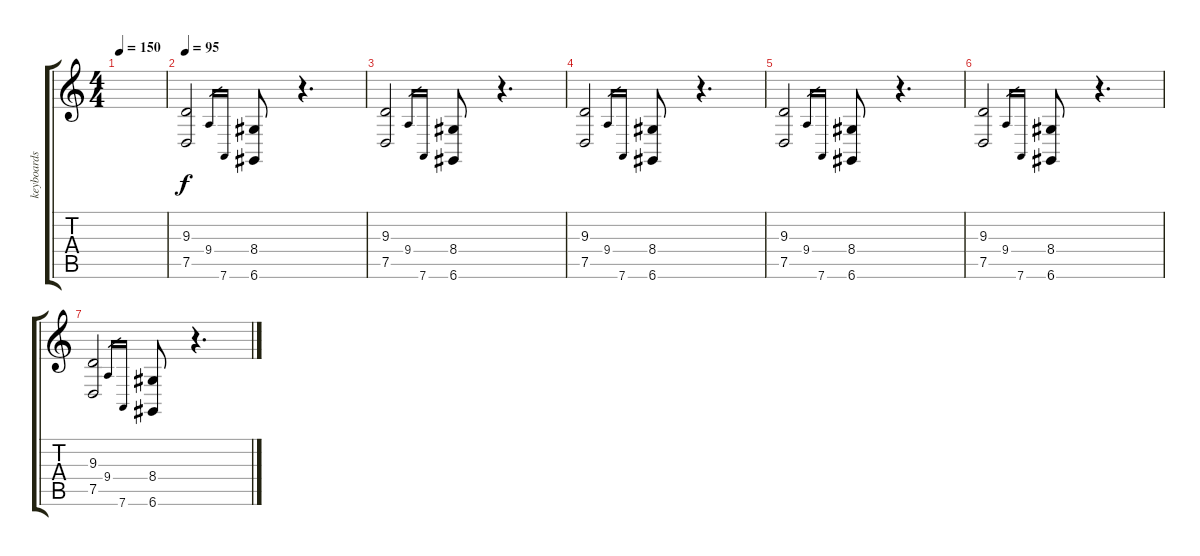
\track ("keyboards" "keyboards") {instrument stringensemble1}
\staff {score tabs}
\tuning (D4 A3 F3 C3 G2 D2) {hide}
\ts (4 4)
\tempo 150
\clef g2
\ks c
|
\tempo 95
(9.3 7.5).2{volume 11 instrument stringensemble1} 9.4.16{gr} 7.6.16{gr} (8.4 6.6).8 r.4{d} |
(9.3 7.5).2 9.4.16{gr} 7.6.16{gr} (8.4 6.6).8 r.4{d} |
(9.3 7.5).2{volume 16} 9.4.16{gr} 7.6.16{gr} (8.4 6.6).8 r.4{d} |
(9.3 7.5).2 9.4.16{gr} 7.6.16{gr} (8.4 6.6).8 r.4{d} |
(9.3 7.5).2 9.4.16{gr} 7.6.16{gr} (8.4 6.6).8 r.4{d} |
(9.3 7.5).2 9.4.16{gr} 7.6.16{gr} (8.4 6.6).8 r.4{d}
